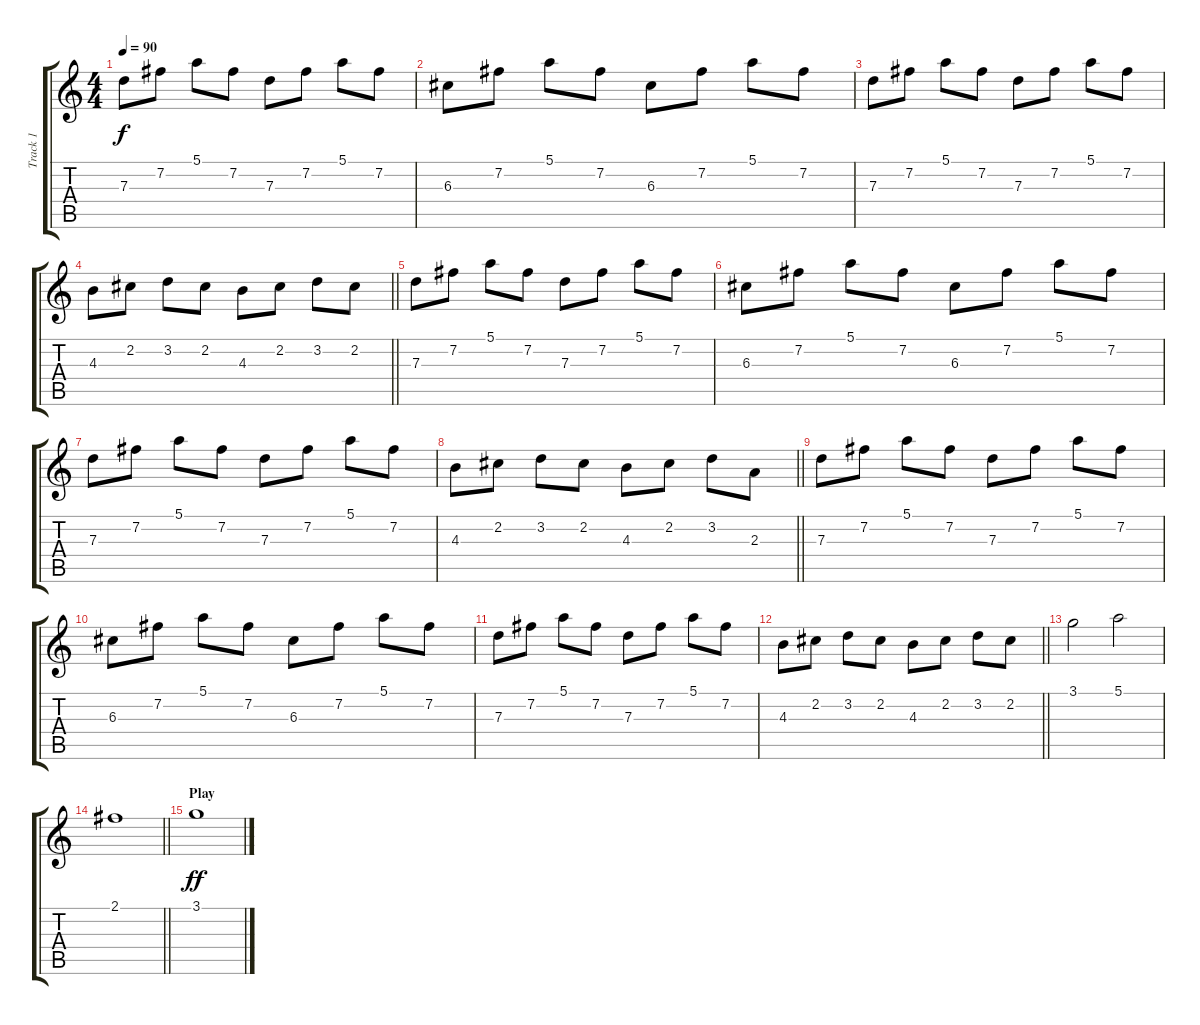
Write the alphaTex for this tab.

\track ("Track 1" "Track 1") {instrument acousticguitarsteel}
\staff {score tabs}
\tuning (E4 B3 G3 D3 A2 E2) {hide}
\ts (4 4)
\tempo 90
\clef g2
\ks c
7.3.8{dy f} 7.2.8 5.1.8 7.2.8 7.3.8 7.2.8 5.1.8 7.2.8 |
6.3.8 7.2.8 5.1.8 7.2.8 6.3.8 7.2.8 5.1.8 7.2.8 |
7.3.8 7.2.8 5.1.8 7.2.8 7.3.8 7.2.8 5.1.8 7.2.8 |
\barLineRight lightlight
4.3.8 2.2.8 3.2.8 2.2.8 4.3.8 2.2.8 3.2.8 2.2.8 |
7.3.8 7.2.8 5.1.8 7.2.8 7.3.8 7.2.8 5.1.8 7.2.8 |
6.3.8 7.2.8 5.1.8 7.2.8 6.3.8 7.2.8 5.1.8 7.2.8 |
7.3.8 7.2.8 5.1.8 7.2.8 7.3.8 7.2.8 5.1.8 7.2.8 |
\barLineRight lightlight
4.3.8 2.2.8 3.2.8 2.2.8 4.3.8 2.2.8 3.2.8 2.3.8 |
7.3.8 7.2.8 5.1.8 7.2.8 7.3.8 7.2.8 5.1.8 7.2.8 |
6.3.8 7.2.8 5.1.8 7.2.8 6.3.8 7.2.8 5.1.8 7.2.8 |
7.3.8 7.2.8 5.1.8 7.2.8 7.3.8 7.2.8 5.1.8 7.2.8 |
\barLineRight lightlight
4.3.8 2.2.8 3.2.8 2.2.8 4.3.8 2.2.8 3.2.8 2.2.8 |
3.1.2 5.1.2 |
\barLineRight lightlight
2.1.1 |
\section ("" "Play")
3.1.1{dy ff}
